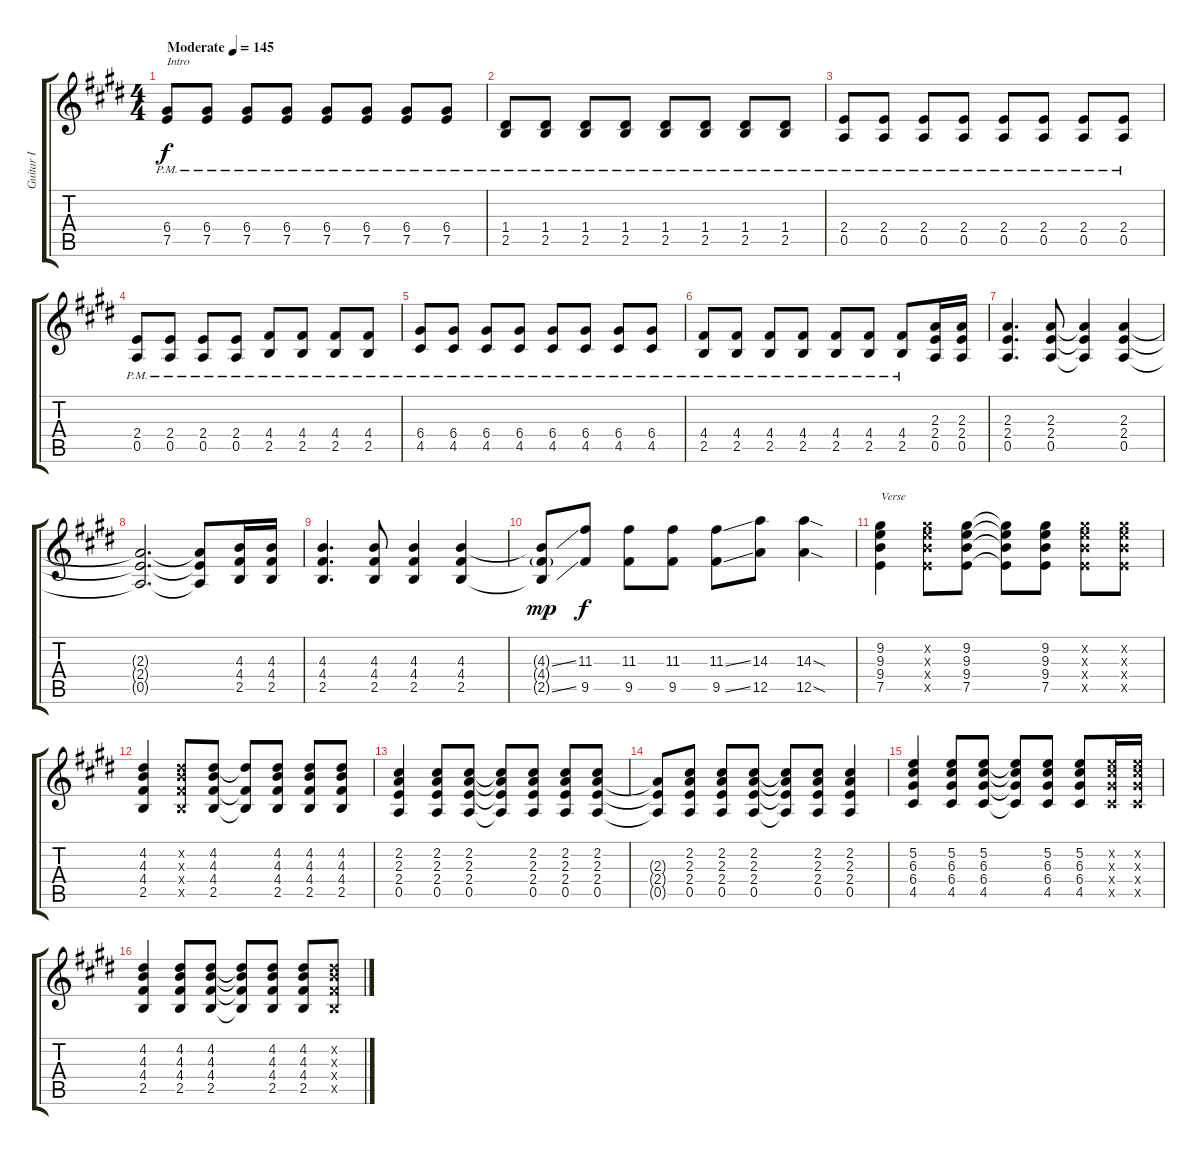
\track ("Guitar I" "Guitar I") {instrument overdrivenguitar}
\staff {score tabs}
\tuning (E4 B3 G3 D3 A2 E2) {hide}
\ts (4 4)
\tempo (145 "Moderate")
\clef g2
\ks e
(6.4{pm} 7.5{pm}).8{txt "Intro" dy f instrument overdrivenguitar} (6.4{pm} 7.5{pm}).8 (6.4{pm} 7.5{pm}).8 (6.4{pm} 7.5{pm}).8 (6.4{pm} 7.5{pm}).8 (6.4{pm} 7.5{pm}).8 (6.4{pm} 7.5{pm}).8 (6.4{pm} 7.5{pm}).8 |
(1.4{pm} 2.5{pm}).8 (1.4{pm} 2.5{pm}).8 (1.4{pm} 2.5{pm}).8 (1.4{pm} 2.5{pm}).8 (1.4{pm} 2.5{pm}).8 (1.4{pm} 2.5{pm}).8 (1.4{pm} 2.5{pm}).8 (1.4{pm} 2.5{pm}).8 |
(2.4{pm} 0.5{pm}).8 (2.4{pm} 0.5{pm}).8 (2.4{pm} 0.5{pm}).8 (2.4{pm} 0.5{pm}).8 (2.4{pm} 0.5{pm}).8 (2.4{pm} 0.5{pm}).8 (2.4{pm} 0.5{pm}).8 (2.4{pm} 0.5{pm}).8 |
(2.4{pm} 0.5{pm}).8 (2.4{pm} 0.5{pm}).8 (2.4{pm} 0.5{pm}).8 (2.4{pm} 0.5{pm}).8 (4.4{pm} 2.5{pm}).8 (4.4{pm} 2.5{pm}).8 (4.4{pm} 2.5{pm}).8 (4.4{pm} 2.5{pm}).8 |
(6.4{pm} 4.5{pm}).8 (6.4{pm} 4.5{pm}).8 (6.4{pm} 4.5{pm}).8 (6.4{pm} 4.5{pm}).8 (6.4{pm} 4.5{pm}).8 (6.4{pm} 4.5{pm}).8 (6.4{pm} 4.5{pm}).8 (6.4{pm} 4.5{pm}).8 |
(4.4{pm} 2.5{pm}).8 (4.4{pm} 2.5{pm}).8 (4.4{pm} 2.5{pm}).8 (4.4{pm} 2.5{pm}).8 (4.4{pm} 2.5{pm}).8 (4.4{pm} 2.5{pm}).8 (4.4{pm} 2.5{pm}).8 (2.3 2.4 0.5).16 (2.3 2.4 0.5).16 |
(2.3 2.4 0.5).4{d} (2.3 2.4 0.5).8 (2.3{t} 2.4{t} 0.5{t}).4 (2.3 2.4 0.5).4 |
(2.3{t} 2.4{t} 0.5{t}).2{d} (2.3{t} 2.4{t} 0.5{t}).8 (4.3 4.4 2.5).16 (4.3 4.4 2.5).16 |
(4.3 4.4 2.5).4{d} (4.3 4.4 2.5).8 (4.3 4.4 2.5).4 (4.3 4.4 2.5).4 |
(4.3{ss t} 4.4{g} 2.5{ss t}).8{dy mp} (11.3 9.5).8{dy f} (11.3 9.5).8 (11.3 9.5).8 (11.3{ss} 9.5{ss}).8 (14.3 12.5).8 (14.3{sod} 12.5{sod}).4 |
(9.2 9.3 9.4 7.5).4{txt "Verse"} (9.2{x} 9.3{x} 9.4{x} 7.5{x}).8 (9.2 9.3 9.4 7.5).8 (9.2{t} 9.3{t} 9.4{t} 7.5{t}).8 (9.2 9.3 9.4 7.5).8 (9.2{x} 9.3{x} 9.4{x} 7.5{x}).8 (9.2{x} 9.3{x} 9.4{x} 7.5{x}).8 |
(4.2 4.3 4.4 2.5).4 (4.2{x} 4.3{x} 4.4{x} 2.5{x}).8 (4.2 4.3 4.4 2.5).8 (4.2{t} 4.4{t} 2.5{t}).8 (4.2 4.3 4.4 2.5).8 (4.2 4.3 4.4 2.5).8 (4.2 4.3 4.4 2.5).8 |
(2.2 2.3 2.4 0.5).4 (2.2 2.3 2.4 0.5).8 (2.2 2.3 2.4 0.5).8 (2.2{t} 2.3{t} 2.4{t} 0.5{t}).8 (2.2 2.3 2.4 0.5).8 (2.2 2.3 2.4 0.5).8 (2.2 2.3 2.4 0.5).8 |
(2.3{t} 2.4{t} 0.5{t}).8 (2.2 2.3 2.4 0.5).8 (2.2 2.3 2.4 0.5).8 (2.2 2.3 2.4 0.5).8 (2.2{t} 2.3{t} 2.4{t} 0.5{t}).8 (2.2 2.3 2.4 0.5).8 (2.2 2.3 2.4 0.5).4 |
(5.2 6.3 6.4 4.5).4 (5.2 6.3 6.4 4.5).8 (5.2 6.3 6.4 4.5).8 (5.2{t} 6.3{t} 6.4{t} 4.5{t}).8 (5.2 6.3 6.4 4.5).8 (5.2 6.3 6.4 4.5).8 (5.2{x} 6.3{x} 6.4{x} 4.5{x}).16 (5.2{x} 6.3{x} 6.4{x} 4.5{x}).16 |
(4.2 4.3 4.4 2.5).4 (4.2 4.3 4.4 2.5).8 (4.2 4.3 4.4 2.5).8 (4.2{t} 4.3{t} 4.4{t} 2.5{t}).8 (4.2 4.3 4.4 2.5).8 (4.2 4.3 4.4 2.5).8 (4.2{x} 4.3{x} 4.4{x} 2.5{x}).8
